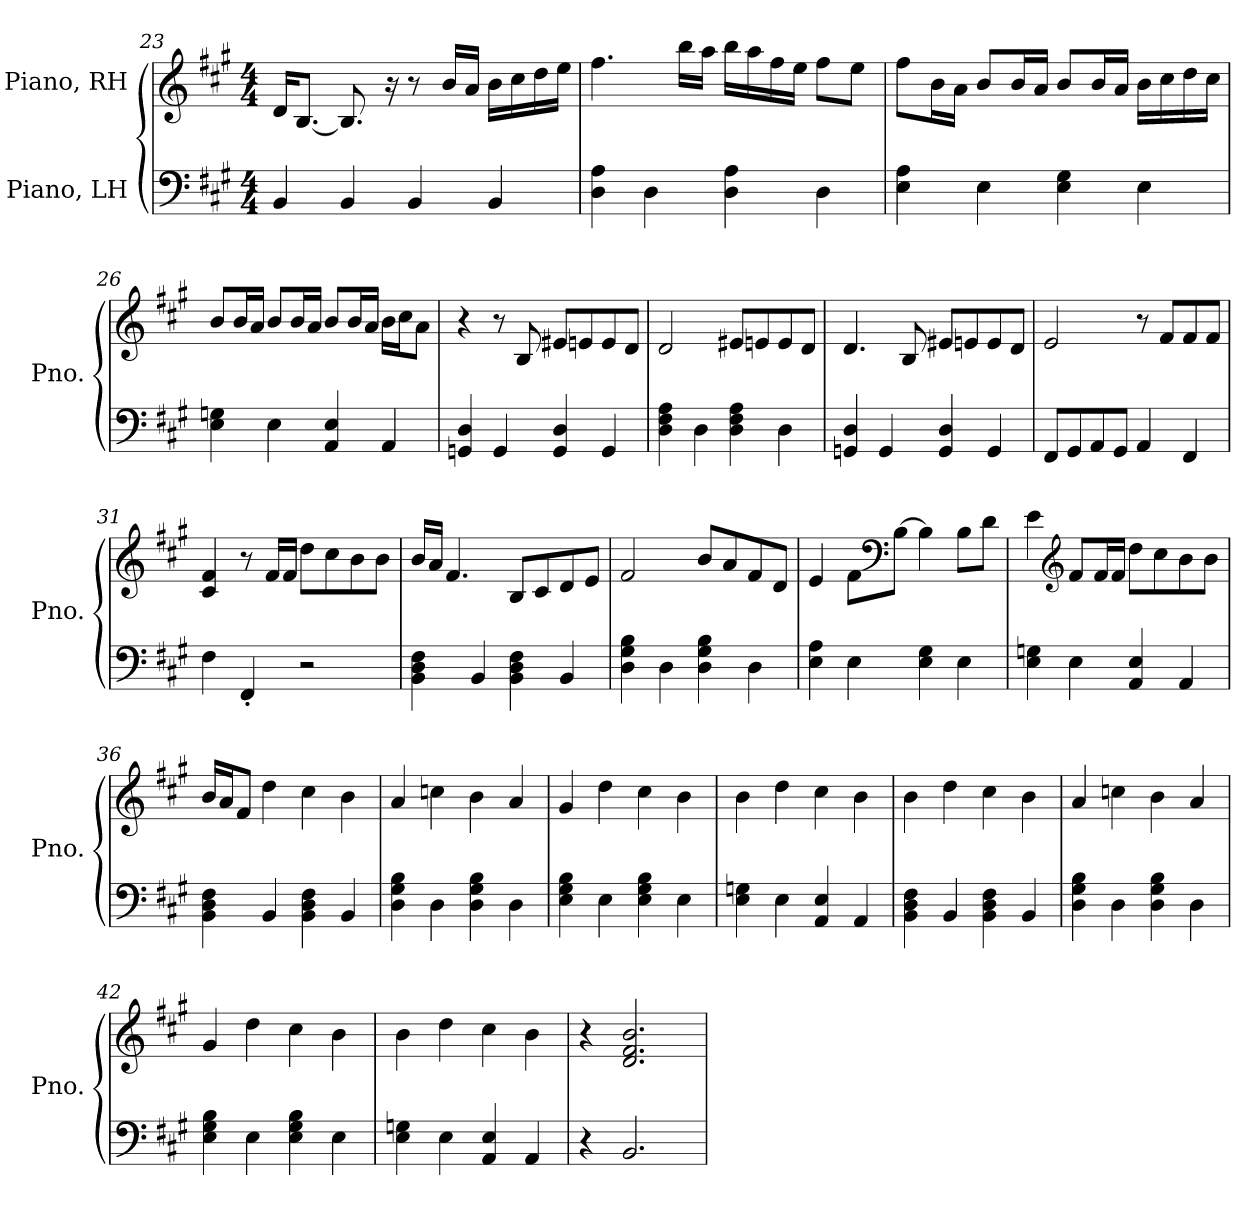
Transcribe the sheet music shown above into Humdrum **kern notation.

**kern	**kern
*part2	*part1
*staff2	*staff1
*I"Piano, LH	*I"Piano, RH
*I'Pno.	*I'Pno.
!!LO:LB:g=z
*clefF4	*clefG2
*k[f#c#g#]	*k[f#c#g#]
*M4/4	*M4/4
=23	=23
4BB/	16d/KL
.	[8.B/J
4BB/	8.B/]
.	16r
4BB/	8r
.	16b/LL
.	16a/JJ
4BB/	16b\LL
.	16cc#\
.	16dd\
.	16ee\JJ
=24	=24
4D\ 4A\	4.ff#\
4D\	.
.	16bb\LL
.	16aa\JJ
4D\ 4A\	16bb\LL
.	16aa\
.	16ff#\
.	16ee\JJ
4D\	8ff#\L
.	8ee\J
=25	=25
4E\ 4A\	8ff#\L
.	16b\L
.	16a\JJ
4E\	8b/L
.	16b/L
.	16a/JJ
4E\ 4G#\	8b/L
.	16b/L
.	16a/JJ
4E\	16b\LL
.	16cc#\
.	16dd\
.	16cc#\JJ
!!LO:PB:g=z
=26	=26
4E\ 4Gn\	8b/L
.	16b/L
.	16a/JJ
4E\	8b/L
.	16b/L
.	16a/JJ
4AA/ 4E/	8b/L
.	16b/L
.	16a/JJ
4AA/	16b\LL
.	16cc#\J
.	8a\J
=27	=27
4GGn/ 4D/	4r
4GG/	8r
.	8B/
4GG/ 4D/	8e#X/L
.	8en/
4GG/	8e/
.	8d/J
=28	=28
4D\ 4F#\ 4A\	2d/
4D\	.
4D\ 4F#\ 4A\	8e#X/L
.	8en/
4D\	8e/
.	8d/J
=29	=29
4GGn/ 4D/	4.d/
4GG/	.
.	8B/
4GG/ 4D/	8e#X/L
.	8en/
4GG/	8e/
.	8d/J
!!LO:LB:g=z
=30	=30
8FF#/L	2e/
8GG#/	.
8AA/	.
8GG#/J	.
4AA/	8r
.	8f#/L
4FF#/	8f#/
.	8f#/J
=31	=31
4F#\	4c#/ 4f#/
4FF#'/	8r
.	16f#/LL
.	16f#/JJ
2r	8dd\L
.	8cc#\
.	8b\
.	8b\J
=32	=32
4BB\ 4D\ 4F#\	16b/LL
.	16a/JJ
.	4.f#/
4BB/	.
4BB\ 4D\ 4F#\	8B/L
.	8c#/
4BB/	8d/
.	8e/J
=33	=33
4D\ 4G#\ 4B\	2f#/
4D\	.
4D\ 4G#\ 4B\	8b/L
.	8a/
4D\	8f#/
.	8d/J
=34	=34
4E\ 4A\	4e/
4E\	8f#\L
*	*clefF4
.	[8B\J
4E\ 4G#\	4B\]
4E\	8B\L
.	8d\J
!!LO:LB:g=z
=35	=35
4E\ 4Gn\	4e\
*	*clefG2
4E\	8f#/L
.	16f#/L
.	16f#/JJ
4AA/ 4E/	8dd\L
.	8cc#\
4AA/	8b\
.	8b\J
=36	=36
4BB\ 4D\ 4F#\	16b/LL
.	16a/J
.	8f#/J
4BB/	4dd\
4BB\ 4D\ 4F#\	4cc#\
4BB/	4b\
=37	=37
4D\ 4G#\ 4B\	4a/
4D\	4ccn\
4D\ 4G#\ 4B\	4b\
4D\	4a/
=38	=38
4E\ 4G#\ 4B\	4g#/
4E\	4dd\
4E\ 4G#\ 4B\	4cc#\
4E\	4b\
=39	=39
4E\ 4Gn\	4b\
4E\	4dd\
4AA/ 4E/	4cc#\
4AA/	4b\
=40	=40
4BB\ 4D\ 4F#\	4b\
4BB/	4dd\
4BB\ 4D\ 4F#\	4cc#\
4BB/	4b\
!!LO:LB:g=z
=41	=41
4D\ 4G#\ 4B\	4a/
4D\	4ccn\
4D\ 4G#\ 4B\	4b\
4D\	4a/
=42	=42
4E\ 4G#\ 4B\	4g#/
4E\	4dd\
4E\ 4G#\ 4B\	4cc#\
4E\	4b\
=43	=43
4E\ 4Gn\	4b\
4E\	4dd\
4AA/ 4E/	4cc#\
4AA/	4b\
=44	=44
4r	4r
2.BB/	2.d/ 2.f#/ 2.b/
=	=
*-	*-
